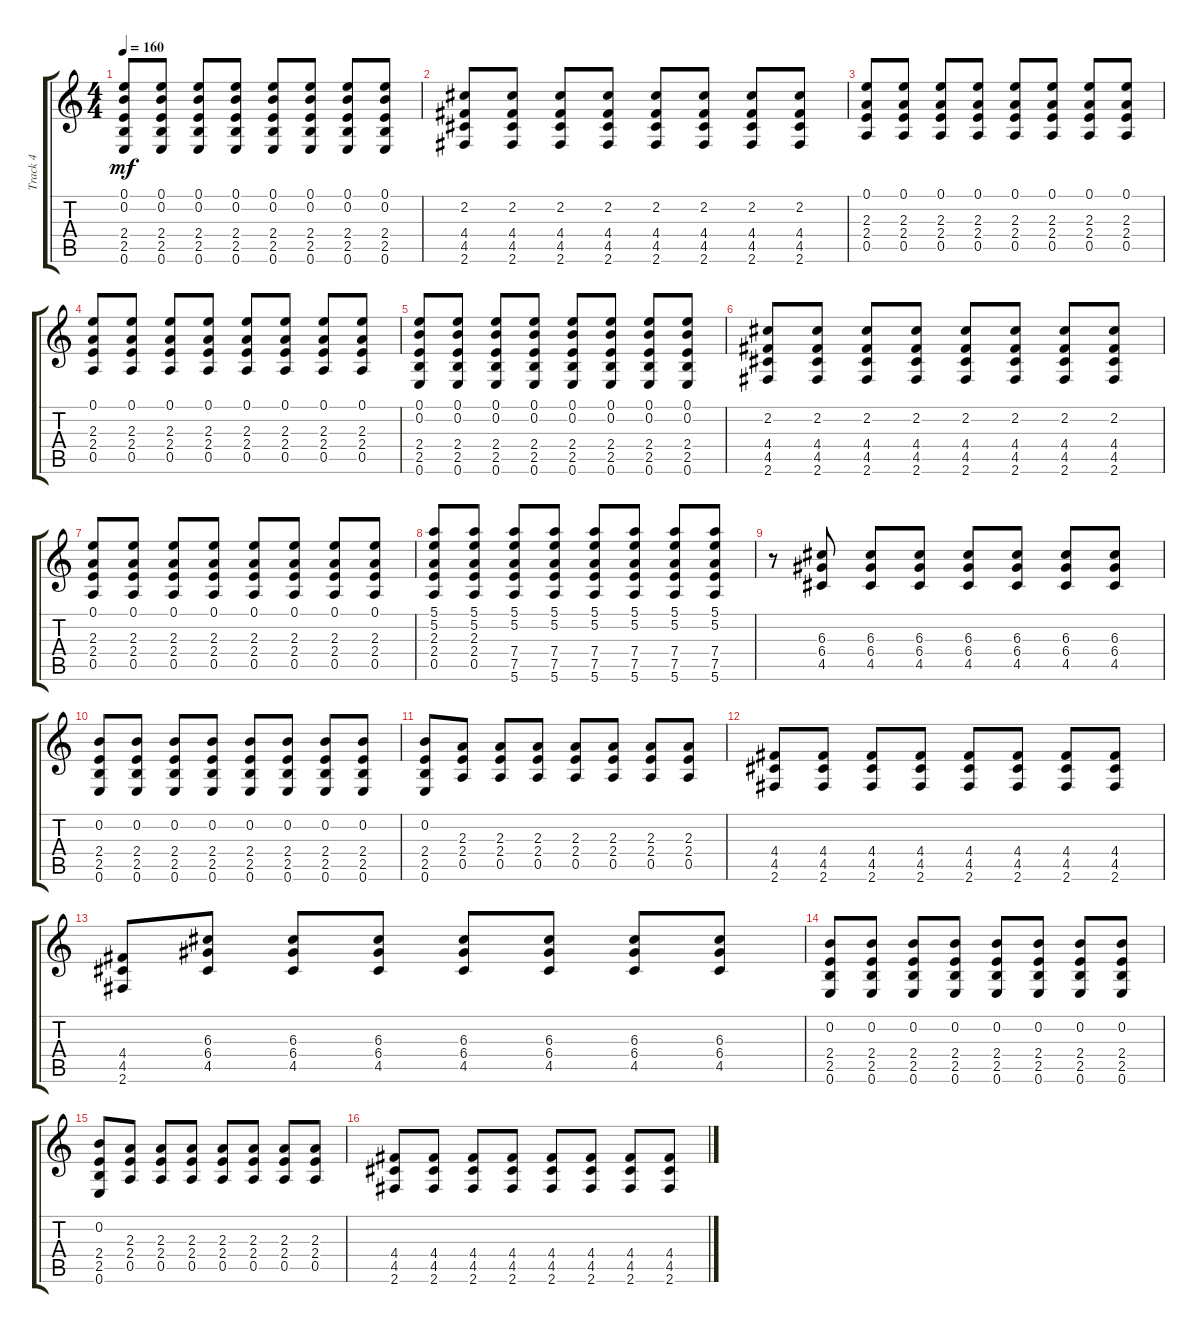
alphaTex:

\track ("Track 4" "Track 4") {instrument distortionguitar}
\staff {score tabs}
\tuning (E4 B3 G3 D3 A2 E2) {hide}
\ts (4 4)
\tempo 160
\clef g2
\ks c
(0.1 0.2 2.4 2.5 0.6).8{dy mf} (0.1 0.2 2.4 2.5 0.6).8 (0.1 0.2 2.4 2.5 0.6).8 (0.1 0.2 2.4 2.5 0.6).8 (0.1 0.2 2.4 2.5 0.6).8 (0.1 0.2 2.4 2.5 0.6).8 (0.1 0.2 2.4 2.5 0.6).8 (0.1 0.2 2.4 2.5 0.6).8 |
(2.2 4.4 4.5 2.6).8 (2.2 4.4 4.5 2.6).8 (2.2 4.4 4.5 2.6).8 (2.2 4.4 4.5 2.6).8 (2.2 4.4 4.5 2.6).8 (2.2 4.4 4.5 2.6).8 (2.2 4.4 4.5 2.6).8 (2.2 4.4 4.5 2.6).8 |
(0.1 2.3 2.4 0.5).8 (0.1 2.3 2.4 0.5).8 (0.1 2.3 2.4 0.5).8 (0.1 2.3 2.4 0.5).8 (0.1 2.3 2.4 0.5).8 (0.1 2.3 2.4 0.5).8 (0.1 2.3 2.4 0.5).8 (0.1 2.3 2.4 0.5).8 |
(0.1 2.3 2.4 0.5).8 (0.1 2.3 2.4 0.5).8 (0.1 2.3 2.4 0.5).8 (0.1 2.3 2.4 0.5).8 (0.1 2.3 2.4 0.5).8 (0.1 2.3 2.4 0.5).8 (0.1 2.3 2.4 0.5).8 (0.1 2.3 2.4 0.5).8 |
(0.1 0.2 2.4 2.5 0.6).8 (0.1 0.2 2.4 2.5 0.6).8 (0.1 0.2 2.4 2.5 0.6).8 (0.1 0.2 2.4 2.5 0.6).8 (0.1 0.2 2.4 2.5 0.6).8 (0.1 0.2 2.4 2.5 0.6).8 (0.1 0.2 2.4 2.5 0.6).8 (0.1 0.2 2.4 2.5 0.6).8 |
(2.2 4.4 4.5 2.6).8 (2.2 4.4 4.5 2.6).8 (2.2 4.4 4.5 2.6).8 (2.2 4.4 4.5 2.6).8 (2.2 4.4 4.5 2.6).8 (2.2 4.4 4.5 2.6).8 (2.2 4.4 4.5 2.6).8 (2.2 4.4 4.5 2.6).8 |
(0.1 2.3 2.4 0.5).8 (0.1 2.3 2.4 0.5).8 (0.1 2.3 2.4 0.5).8 (0.1 2.3 2.4 0.5).8 (0.1 2.3 2.4 0.5).8 (0.1 2.3 2.4 0.5).8 (0.1 2.3 2.4 0.5).8 (0.1 2.3 2.4 0.5).8 |
(5.1 5.2 2.3 2.4 0.5).8 (5.1 5.2 2.3 2.4 0.5).8 (5.1 5.2 7.4 7.5 5.6).8 (5.1 5.2 7.4 7.5 5.6).8 (5.1 5.2 7.4 7.5 5.6).8 (5.1 5.2 7.4 7.5 5.6).8 (5.1 5.2 7.4 7.5 5.6).8 (5.1 5.2 7.4 7.5 5.6).8 |
r.8 (6.3 6.4 4.5).8{volume 12} (6.3 6.4 4.5).8 (6.3 6.4 4.5).8 (6.3 6.4 4.5).8 (6.3 6.4 4.5).8 (6.3 6.4 4.5).8 (6.3 6.4 4.5).8 |
(0.2 2.4 2.5 0.6).8 (0.2 2.4 2.5 0.6).8 (0.2 2.4 2.5 0.6).8 (0.2 2.4 2.5 0.6).8 (0.2 2.4 2.5 0.6).8 (0.2 2.4 2.5 0.6).8 (0.2 2.4 2.5 0.6).8 (0.2 2.4 2.5 0.6).8 |
(0.2 2.4 2.5 0.6).8 (2.3 2.4 0.5).8 (2.3 2.4 0.5).8 (2.3 2.4 0.5).8 (2.3 2.4 0.5).8 (2.3 2.4 0.5).8 (2.3 2.4 0.5).8 (2.3 2.4 0.5).8 |
(4.4 4.5 2.6).8 (4.4 4.5 2.6).8 (4.4 4.5 2.6).8 (4.4 4.5 2.6).8 (4.4 4.5 2.6).8 (4.4 4.5 2.6).8 (4.4 4.5 2.6).8 (4.4 4.5 2.6).8 |
(4.4 4.5 2.6).8 (6.3 6.4 4.5).8 (6.3 6.4 4.5).8 (6.3 6.4 4.5).8 (6.3 6.4 4.5).8 (6.3 6.4 4.5).8 (6.3 6.4 4.5).8 (6.3 6.4 4.5).8 |
(0.2 2.4 2.5 0.6).8 (0.2 2.4 2.5 0.6).8 (0.2 2.4 2.5 0.6).8 (0.2 2.4 2.5 0.6).8 (0.2 2.4 2.5 0.6).8 (0.2 2.4 2.5 0.6).8 (0.2 2.4 2.5 0.6).8 (0.2 2.4 2.5 0.6).8 |
(0.2 2.4 2.5 0.6).8 (2.3 2.4 0.5).8 (2.3 2.4 0.5).8 (2.3 2.4 0.5).8 (2.3 2.4 0.5).8 (2.3 2.4 0.5).8 (2.3 2.4 0.5).8 (2.3 2.4 0.5).8 |
(4.4 4.5 2.6).8 (4.4 4.5 2.6).8 (4.4 4.5 2.6).8 (4.4 4.5 2.6).8 (4.4 4.5 2.6).8 (4.4 4.5 2.6).8 (4.4 4.5 2.6).8 (4.4 4.5 2.6).8
